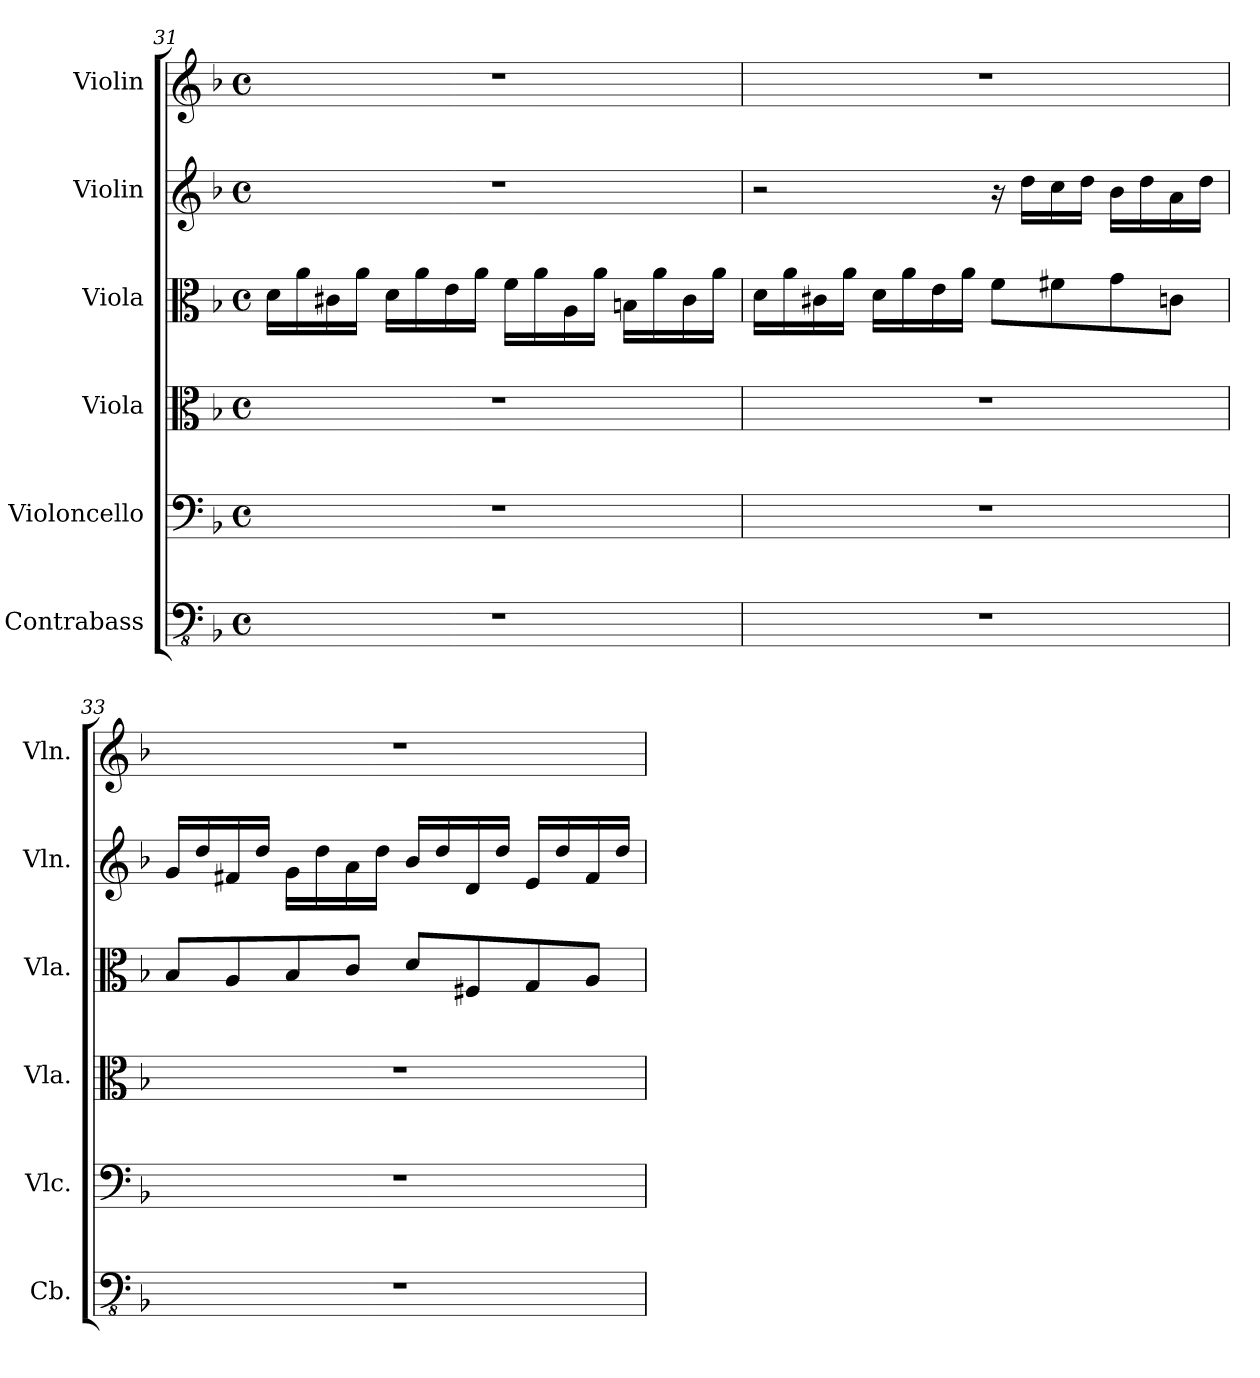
**kern	**kern	**kern	**kern	**kern	**kern
*part6	*part5	*part4	*part3	*part2	*part1
*staff6	*staff5	*staff4	*staff3	*staff2	*staff1
*I"Contrabass	*I"Violoncello	*I"Viola	*I"Viola	*I"Violin	*I"Violin
*I'Cb.	*I'Vlc.	*I'Vla.	*I'Vla.	*I'Vln.	*I'Vln.
!!LO:PB:g=z
*clefFv4	*clefF4	*clefC3	*clefC3	*clefG2	*clefG2
*ITrd7c12	*	*	*	*	*
*k[b-]	*k[b-]	*k[b-]	*k[b-]	*k[b-]	*k[b-]
*M4/4	*M4/4	*M4/4	*M4/4	*M4/4	*M4/4
*met(c)	*met(c)	*met(c)	*met(c)	*met(c)	*met(c)
=31	=31	=31	=31	=31	=31
1r	1r	1r	16d\LL	1r	1r
.	.	.	16a\	.	.
.	.	.	16c#X\	.	.
.	.	.	16a\JJ	.	.
.	.	.	16d\LL	.	.
.	.	.	16a\	.	.
.	.	.	16e\	.	.
.	.	.	16a\JJ	.	.
.	.	.	16f\LL	.	.
.	.	.	16a\	.	.
.	.	.	16A\	.	.
.	.	.	16a\JJ	.	.
.	.	.	16Bn\LL	.	.
.	.	.	16a\	.	.
.	.	.	16c#\	.	.
.	.	.	16a\JJ	.	.
=32	=32	=32	=32	=32	=32
1r	1r	1r	16d\LL	2r	1r
.	.	.	16a\	.	.
.	.	.	16c#X\	.	.
.	.	.	16a\JJ	.	.
.	.	.	16d\LL	.	.
.	.	.	16a\	.	.
.	.	.	16e\	.	.
.	.	.	16a\JJ	.	.
.	.	.	8f\L	16r	.
.	.	.	.	16dd\LL	.
.	.	.	8f#X\	16cc\	.
.	.	.	.	16dd\JJ	.
.	.	.	8g\	16b-\LL	.
.	.	.	.	16dd\	.
.	.	.	8cn\J	16a\	.
.	.	.	.	16dd\JJ	.
!!LO:LB:g=z
=33	=33	=33	=33	=33	=33
1r	1r	1r	8B-/L	16g/LL	1r
.	.	.	.	16dd/	.
.	.	.	8A/	16f#X/	.
.	.	.	.	16dd/JJ	.
.	.	.	8B-/	16g\LL	.
.	.	.	.	16dd\	.
.	.	.	8c/J	16a\	.
.	.	.	.	16dd\JJ	.
.	.	.	8d/L	16b-/LL	.
.	.	.	.	16dd/	.
.	.	.	8F#X/	16d/	.
.	.	.	.	16dd/JJ	.
.	.	.	8G/	16e/LL	.
.	.	.	.	16dd/	.
.	.	.	8A/J	16f#/	.
.	.	.	.	16dd/JJ	.
=	=	=	=	=	=
*-	*-	*-	*-	*-	*-
